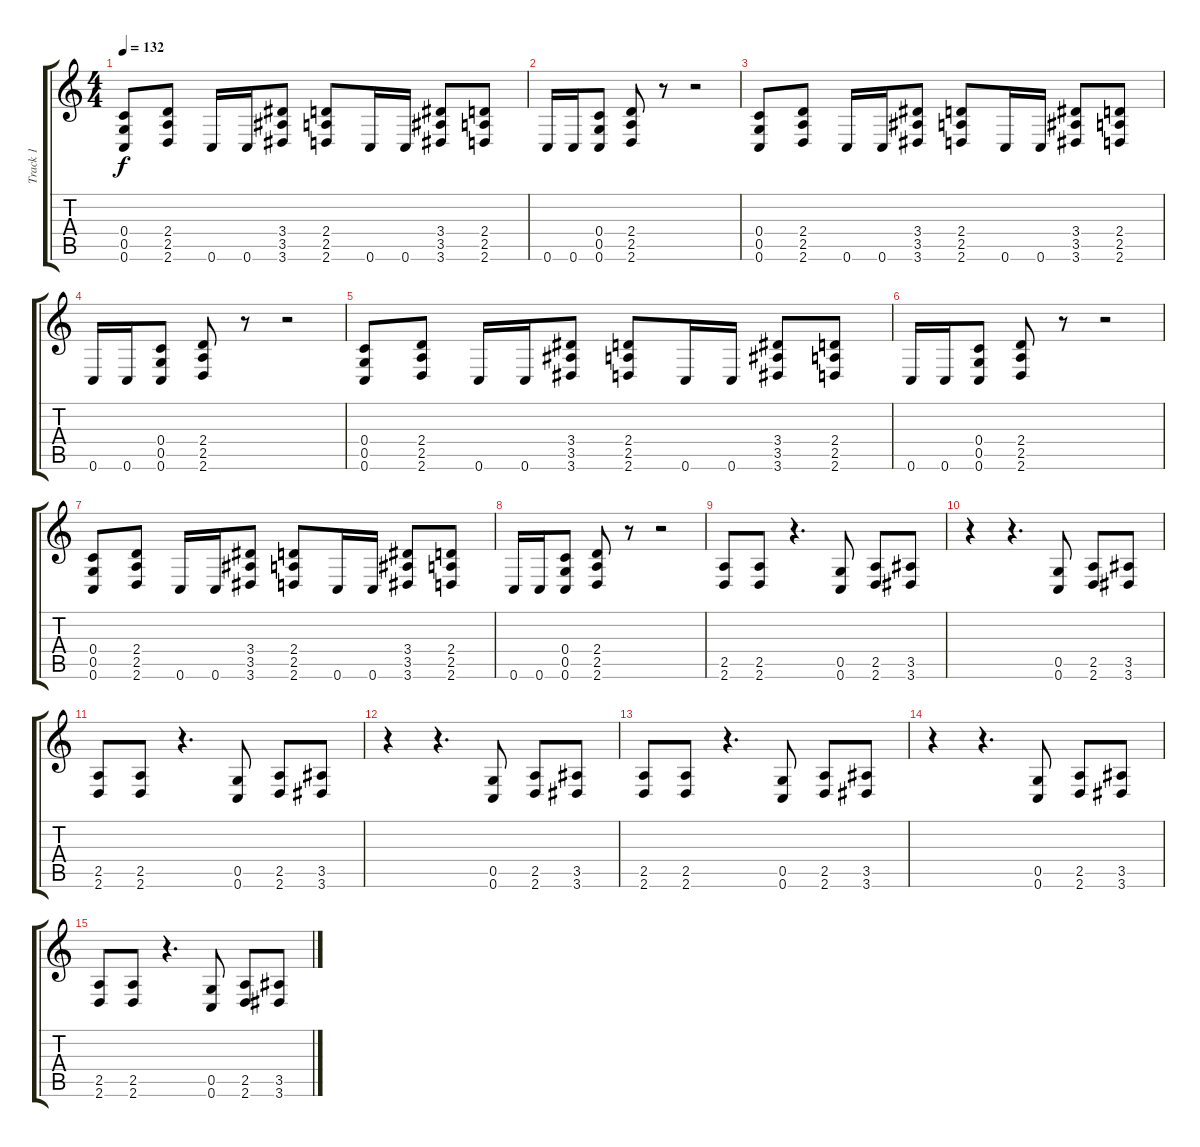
\track ("Track 1" "Track 1") {instrument distortionguitar}
\staff {score tabs}
\tuning (D4 A3 F3 C3 G2 C2) {hide}
\ts (4 4)
\tempo 132
\clef g2
\ks c
(0.4 0.5 0.6).8{dy f} (2.4 2.5 2.6).8 0.6.16 0.6.16 (3.4 3.5 3.6).8 (2.4 2.5 2.6).8 0.6.16 0.6.16 (3.4 3.5 3.6).8 (2.4 2.5 2.6).8 |
0.6.16 0.6.16 (0.4 0.5 0.6).8 (2.4 2.5 2.6).8 r.8 r.2 |
(0.4 0.5 0.6).8 (2.4 2.5 2.6).8 0.6.16 0.6.16 (3.4 3.5 3.6).8 (2.4 2.5 2.6).8 0.6.16 0.6.16 (3.4 3.5 3.6).8 (2.4 2.5 2.6).8 |
0.6.16 0.6.16 (0.4 0.5 0.6).8 (2.4 2.5 2.6).8 r.8 r.2 |
(0.4 0.5 0.6).8 (2.4 2.5 2.6).8 0.6.16 0.6.16 (3.4 3.5 3.6).8 (2.4 2.5 2.6).8 0.6.16 0.6.16 (3.4 3.5 3.6).8 (2.4 2.5 2.6).8 |
0.6.16 0.6.16 (0.4 0.5 0.6).8 (2.4 2.5 2.6).8 r.8 r.2 |
(0.4 0.5 0.6).8 (2.4 2.5 2.6).8 0.6.16 0.6.16 (3.4 3.5 3.6).8 (2.4 2.5 2.6).8 0.6.16 0.6.16 (3.4 3.5 3.6).8 (2.4 2.5 2.6).8 |
0.6.16 0.6.16 (0.4 0.5 0.6).8 (2.4 2.5 2.6).8 r.8 r.2 |
(2.5 2.6).8 (2.5 2.6).8 r.4{d} (0.5 0.6).8 (2.5 2.6).8 (3.5 3.6).8 |
r.4 r.4{d} (0.5 0.6).8 (2.5 2.6).8 (3.5 3.6).8 |
(2.5 2.6).8 (2.5 2.6).8 r.4{d} (0.5 0.6).8 (2.5 2.6).8 (3.5 3.6).8 |
r.4 r.4{d} (0.5 0.6).8 (2.5 2.6).8 (3.5 3.6).8 |
(2.5 2.6).8 (2.5 2.6).8 r.4{d} (0.5 0.6).8 (2.5 2.6).8 (3.5 3.6).8 |
r.4 r.4{d} (0.5 0.6).8 (2.5 2.6).8 (3.5 3.6).8 |
(2.5 2.6).8 (2.5 2.6).8 r.4{d} (0.5 0.6).8 (2.5 2.6).8 (3.5 3.6).8
